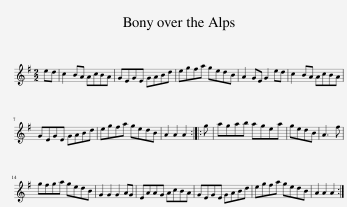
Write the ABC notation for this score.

X:1
L:1/8
M:2/2
I:linebreak $
K:G
V:1 treble
V:1
 ed | c2 BA AcBA | GEGE GABd | egfa gedB | A2 GE G2 ed | %5
 c2 BA AcBA |$ GEGE GABd | egfa gedB | A2 A2 A2 :: g | %10
 agab agea | gedB | A3 f |$ gfga gedB | G2 G2 G2 AG | %15
 EAAG AcBA | GEGE GABd | egfa gedB | A2 A2 A2 :| %19
